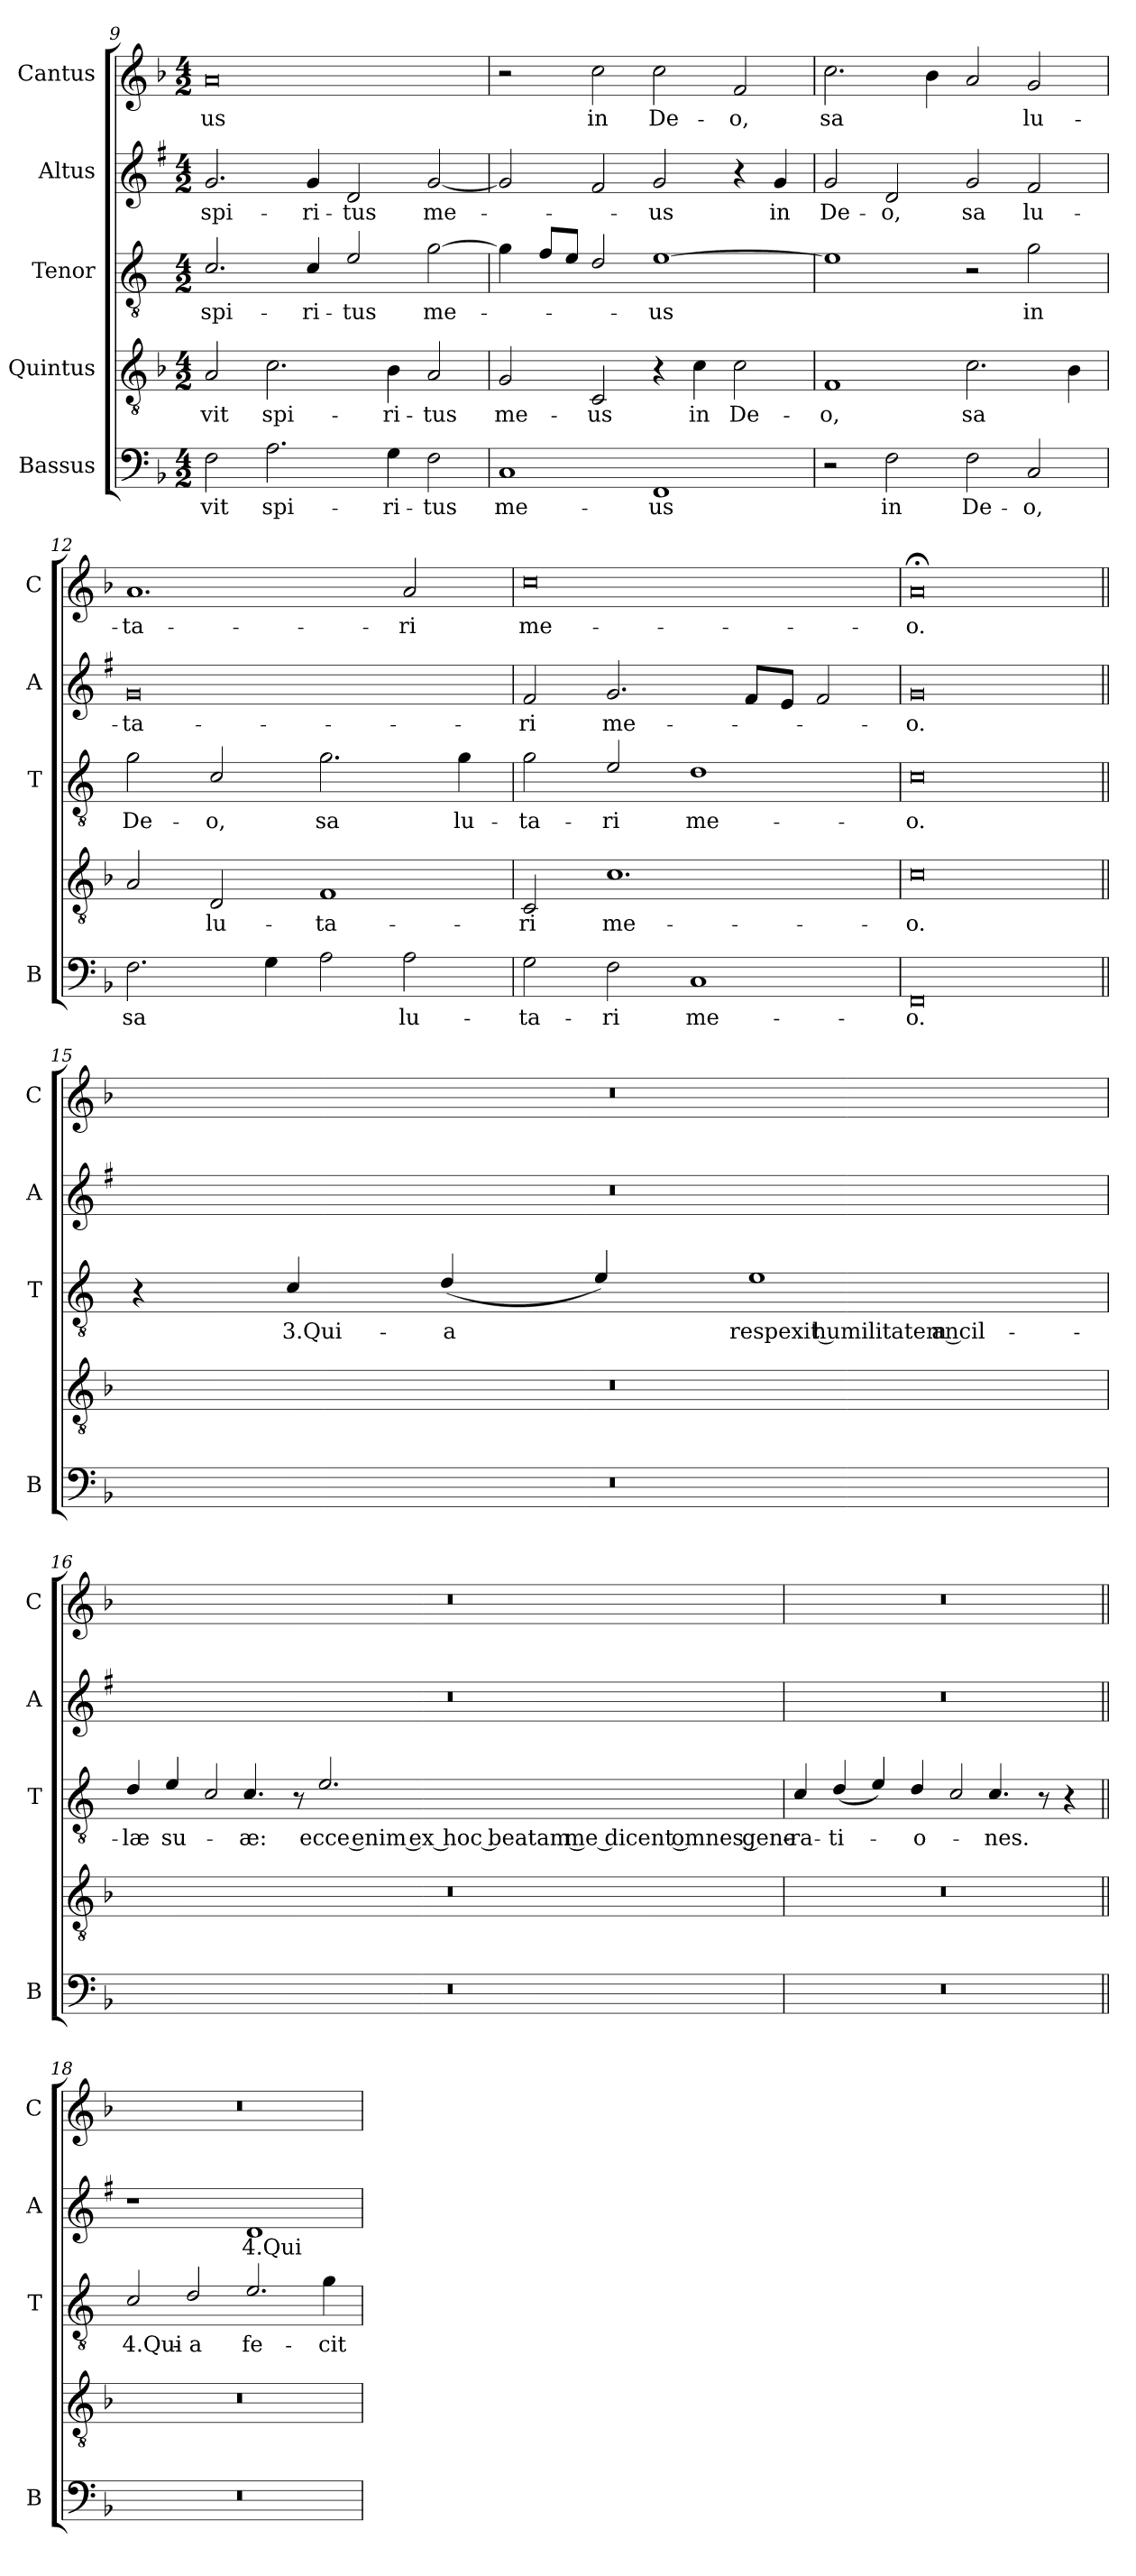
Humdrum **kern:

**kern	**text	**kern	**text	**kern	**text	**kern	**text	**kern	**text
*part5	*part5	*part4	*part4	*part3	*part3	*part2	*part2	*part1	*part1
*staff5	*staff5	*staff4	*staff4	*staff3	*staff3	*staff2	*staff2	*staff1	*staff1
*I"Bassus	*	*I"Quintus	*	*I"Tenor	*	*I"Altus	*	*I"Cantus	*
*I'B	*	*	*	*I'T	*	*I'A	*	*I'C	*
*clefF4	*	*clefGv2	*	*clefGv2	*	*clefG2	*	*clefG2	*
*	*	*	*	*ITrd4c7	*	*ITrd1c2	*	*	*
*k[b-]	*	*k[b-]	*	*k[b-]	*	*k[b-]	*	*k[b-]	*
*F:	*	*F:	*	*F:	*	*F:	*	*F:	*
*M4/2	*	*M4/2	*	*M4/2	*	*M4/2	*	*M4/2	*
=9	=9	=9	=9	=9	=9	=9	=9	=9	=9
!	!LO:LY:b	!	!LO:LY:b	!	!LO:LY:b	!	!LO:LY:b	!	!LO:LY:b
2F\	-vit	2A/	-vit	2.F/	spi-	2.f/	spi-	0a	-us
!	!LO:LY:b	!	!LO:LY:b	!	!	!	!	!	!
2.A\	spi-	2.c\	spi-	.	.	.	.	.	.
!	!	!	!	!	!LO:LY:b	!	!LO:LY:b	!	!
.	.	.	.	4F/	-ri-	4f/	-ri-	.	.
!	!	!	!	!	!LO:LY:b	!	!LO:LY:b	!	!
.	.	.	.	2A/	-tus	2c/	-tus	.	.
!	!LO:LY:b	!	!LO:LY:b	!	!	!	!	!	!
4G\	-ri-	4B-\	-ri-	.	.	.	.	.	.
!	!LO:LY:b	!	!LO:LY:b	!	!LO:LY:b	!	!LO:LY:b	!	!
2F\	-tus	2A/	-tus	[2c\	me-	[2f/	me-	.	.
!!LO:LB:g=z
=10	=10	=10	=10	=10	=10	=10	=10	=10	=10
!	!LO:LY:b	!	!LO:LY:b	!	!	!	!	!	!
1C	me-	2G/	me-	4c\]	.	2f/]	.	2r	.
.	.	.	.	8B-/L	.	.	.	.	.
.	.	.	.	8A/J	.	.	.	.	.
!	!	!	!LO:LY:b	!	!	!	!	!	!LO:LY:b
.	.	2C/	-us	2G/	.	2e/	.	2cc\	in
!	!LO:LY:b	!	!	!	!LO:LY:b	!	!LO:LY:b	!	!LO:LY:b
1FF	-us	4r	.	[1A	-us	2f/	-us	2cc\	De-
!	!	!	!LO:LY:b	!	!	!	!	!	!
.	.	4c\	in	.	.	.	.	.	.
!	!	!	!LO:LY:b	!	!	!	!	!	!LO:LY:b
.	.	2c\	De-	.	.	4r	.	2f/	-o,
!	!	!	!	!	!	!	!LO:LY:b	!	!
.	.	.	.	.	.	4f/	in	.	.
=11	=11	=11	=11	=11	=11	=11	=11	=11	=11
!	!	!	!LO:LY:b	!	!	!	!LO:LY:b	!	!LO:LY:b
2r	.	1F	-o,	1A]	.	2f/	De-	2.cc\	sa
!	!LO:LY:b	!	!	!	!	!	!LO:LY:b	!	!
2F\	in	.	.	.	.	2c/	-o,	.	.
.	.	.	.	.	.	.	.	4b-\	.
!	!LO:LY:b	!	!LO:LY:b	!	!	!	!LO:LY:b	!	!
2F\	De-	2.c\	sa	2r	.	2f/	sa	2a/	.
!	!LO:LY:b	!	!	!	!LO:LY:b	!	!LO:LY:b	!	!LO:LY:b
2C/	-o,	.	.	2c\	in	2e/	lu-	2g/	lu-
.	.	4B-\	.	.	.	.	.	.	.
=12	=12	=12	=12	=12	=12	=12	=12	=12	=12
!	!LO:LY:b	!	!	!	!LO:LY:b	!	!LO:LY:b	!	!LO:LY:b
2.F\	sa	2A/	.	2c\	De-	0f	-ta-	1.a	-ta-
!	!	!	!LO:LY:b	!	!LO:LY:b	!	!	!	!
.	.	2D/	lu-	2F/	-o,	.	.	.	.
4G\	.	.	.	.	.	.	.	.	.
!	!	!	!LO:LY:b	!	!LO:LY:b	!	!	!	!
2A\	.	1F	-ta-	2.c\	sa	.	.	.	.
!	!LO:LY:b	!	!	!	!	!	!	!	!LO:LY:b
2A\	lu-	.	.	.	.	.	.	2a/	-ri
!	!	!	!	!	!LO:LY:b	!	!	!	!
.	.	.	.	4c\	lu-	.	.	.	.
=13	=13	=13	=13	=13	=13	=13	=13	=13	=13
!	!LO:LY:b	!	!LO:LY:b	!	!LO:LY:b	!	!LO:LY:b	!	!LO:LY:b
2G\	-ta-	2C/	-ri	2c\	-ta-	2e/	-ri	0cc	me-
!	!LO:LY:b	!	!LO:LY:b	!	!LO:LY:b	!	!LO:LY:b	!	!
2F\	-ri	1.c	me-	2A/	-ri	2.f/	me-	.	.
!	!LO:LY:b	!	!	!	!LO:LY:b	!	!	!	!
1C	me-	.	.	1G	me-	.	.	.	.
.	.	.	.	.	.	8e/L	.	.	.
.	.	.	.	.	.	8d/J	.	.	.
.	.	.	.	.	.	2e/	.	.	.
=14	=14	=14	=14	=14	=14	=14	=14	=14	=14
!	!LO:LY:b	!	!LO:LY:b	!	!LO:LY:b	!	!LO:LY:b	!	!LO:LY:b
0FF	-o.	0c	-o.	0F	-o.	0f	-o.	0a;<	-o.
!!LO:PB:g=z
=15||	=15||	=15||	=15||	=15||	=15||	=15||	=15||	=15||	=15||
0r	.	0r	.	4r	.	0r	.	0r	.
!	!	!	!	!	!LO:LY:b	!	!	!	!
.	.	.	.	4F/	3.Qui-	.	.	.	.
!	!	!	!	!	!LO:LY:b	!	!	!	!
.	.	.	.	(<4G/	-a	.	.	.	.
.	.	.	.	4A/)	.	.	.	.	.
!	!	!	!	!	!LO:LY:b	!	!	!	!
.	.	.	.	1A	respexit humilitatem ancil-	.	.	.	.
=16	=16	=16	=16	=16	=16	=16	=16	=16	=16
!	!	!	!	!	!LO:LY:b	!	!	!	!
0r	.	0r	.	4G/	-læ	0r	.	0r	.
!	!	!	!	!	!LO:LY:b	!	!	!	!
.	.	.	.	4A/	su-	.	.	.	.
!	!	!	!	!LO:N:head=open	!	!	!	!	!
.	.	.	.	4F/	.	.	.	.	.
!	!	!	!	!	!LO:LY:b	!	!	!	!
.	.	.	.	4.F/	-æ:	.	.	.	.
.	.	.	.	8r	.	.	.	.	.
!	!	!	!	!	!LO:LY:b	!	!	!	!
.	.	.	.	2.A/	ecce enim ex hoc beatam me dicent omnes gene-	.	.	.	.
=17	=17	=17	=17	=17	=17	=17	=17	=17	=17
!	!	!	!	!	!LO:LY:b	!	!	!	!
0r	.	0r	.	4F/	-ra-	0r	.	0r	.
!	!	!	!	!	!LO:LY:b	!	!	!	!
.	.	.	.	(<4G/	-ti-	.	.	.	.
.	.	.	.	4A/)	.	.	.	.	.
!	!	!	!	!	!LO:LY:b	!	!	!	!
.	.	.	.	4G/	-o-	.	.	.	.
!	!	!	!	!LO:N:head=open	!	!	!	!	!
.	.	.	.	4F/	.	.	.	.	.
!	!	!	!	!	!LO:LY:b	!	!	!	!
.	.	.	.	4.F/	-nes.	.	.	.	.
.	.	.	.	8r	.	.	.	.	.
.	.	.	.	4r	.	.	.	.	.
!!LO:LB:g=z
=18||	=18||	=18||	=18||	=18||	=18||	=18||	=18||	=18||	=18||
!	!	!	!	!	!LO:LY:b	!	!	!	!
0r	.	0r	.	2F/	4.Qui-	1r	.	0r	.
!	!	!	!	!	!LO:LY:b	!	!	!	!
.	.	.	.	2G/	-a	.	.	.	.
!	!	!	!	!	!LO:LY:b	!	!LO:LY:b	!	!
.	.	.	.	2.A/	fe-	1c	4.Qui-	.	.
!	!	!	!	!	!LO:LY:b	!	!	!	!
.	.	.	.	4c\	-cit	.	.	.	.
=	=	=	=	=	=	=	=	=	=
*-	*-	*-	*-	*-	*-	*-	*-	*-	*-
